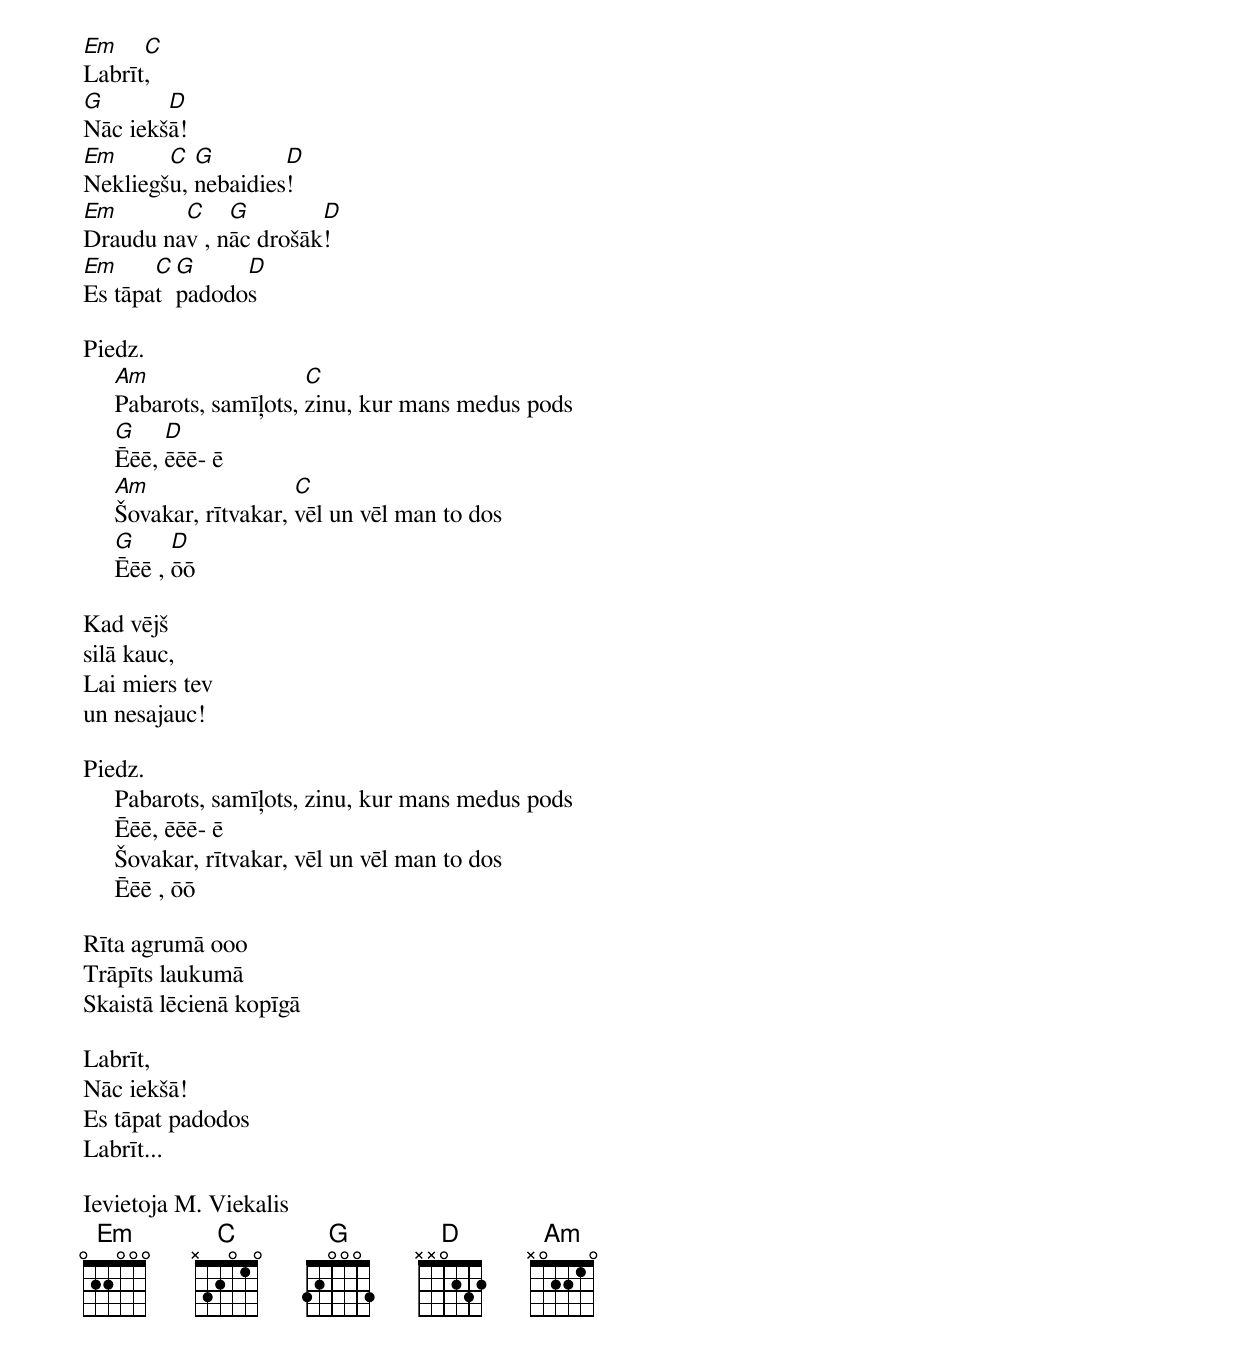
Em    C
Labrīt,
G       D
Nāc iekšā!
Em      C  G        D
Nekliegšu, nebaidies!
Em       C    G        D
Draudu nav , nāc drošāk!
Em     C G     D
Es tāpat padodos

Piedz.
     Am                  C
     Pabarots, samīļots, zinu, kur mans medus pods
     G    D
     Ēēē, ēēē- ē
     Am                 C
     Šovakar, rītvakar, vēl un vēl man to dos
     G     D
     Ēēē , ōō

Kad vējš
silā kauc,
Lai miers tev
un nesajauc!

Piedz.
     Pabarots, samīļots, zinu, kur mans medus pods
     Ēēē, ēēē- ē
     Šovakar, rītvakar, vēl un vēl man to dos
     Ēēē , ōō

Rīta agrumā ooo
Trāpīts laukumā
Skaistā lēcienā kopīgā

Labrīt,
Nāc iekšā!
Es tāpat padodos
Labrīt...

Ievietoja M. Viekalis
